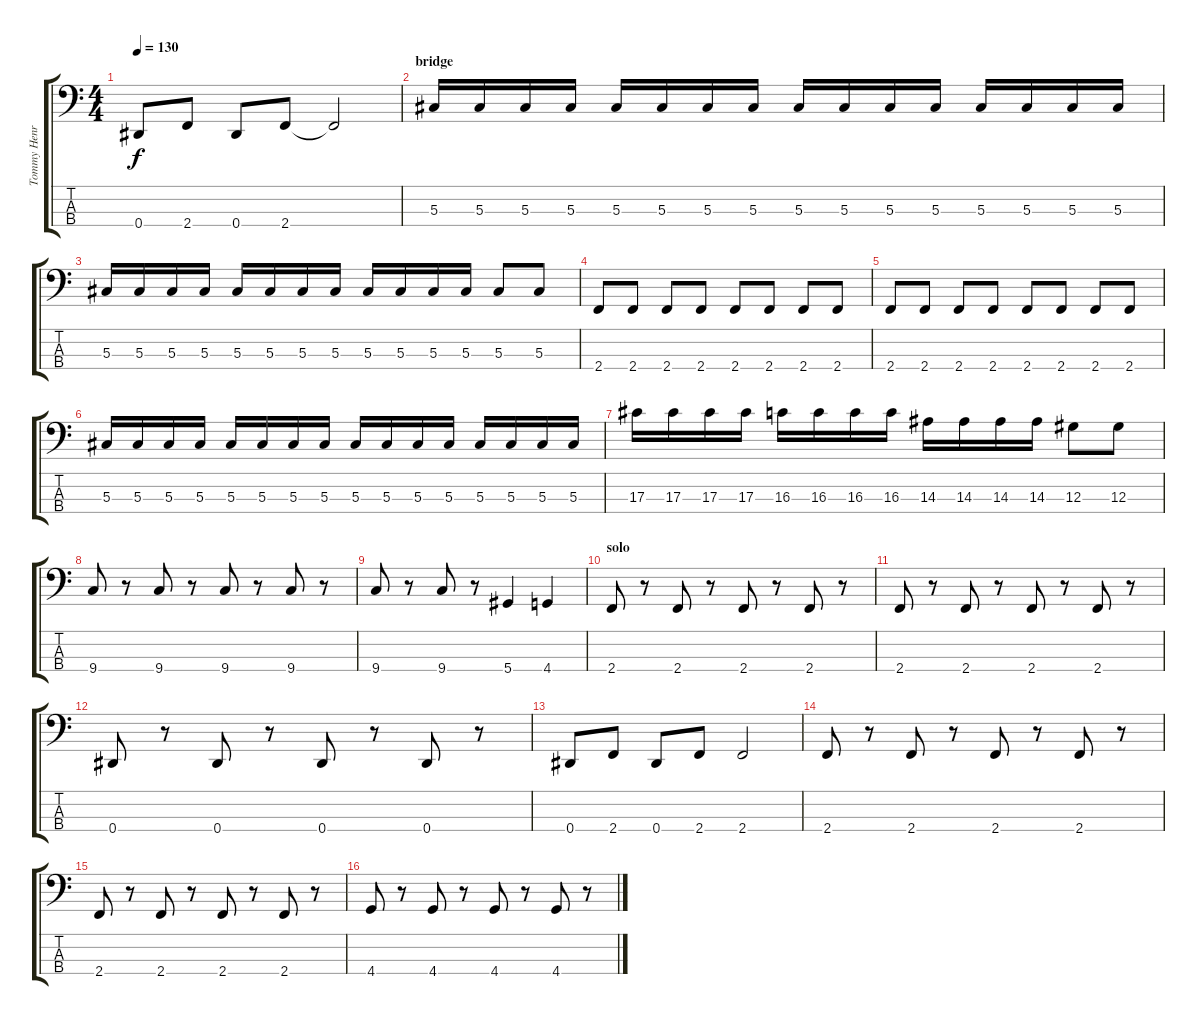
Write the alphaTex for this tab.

\track ("Tommy Henriksen" "Tommy Henr") {instrument electricbasspick}
\staff {score tabs}
\tuning (Gb2 Db2 Ab1 Eb1) {hide}
\ts (4 4)
\tempo 130
\clef f4
\ks c
0.4.8{dy f} 2.4.8 0.4.8 2.4.8 2.4{t}.2 |
\section ("" "bridge")
5.3.16 5.3.16 5.3.16 5.3.16 5.3.16 5.3.16 5.3.16 5.3.16 5.3.16 5.3.16 5.3.16 5.3.16 5.3.16 5.3.16 5.3.16 5.3.16 |
5.3.16 5.3.16 5.3.16 5.3.16 5.3.16 5.3.16 5.3.16 5.3.16 5.3.16 5.3.16 5.3.16 5.3.16 5.3.8 5.3.8 |
2.4.8 2.4.8 2.4.8 2.4.8 2.4.8 2.4.8 2.4.8 2.4.8 |
2.4.8 2.4.8 2.4.8 2.4.8 2.4.8 2.4.8 2.4.8 2.4.8 |
5.3.16 5.3.16 5.3.16 5.3.16 5.3.16 5.3.16 5.3.16 5.3.16 5.3.16 5.3.16 5.3.16 5.3.16 5.3.16 5.3.16 5.3.16 5.3.16 |
17.3.16 17.3.16 17.3.16 17.3.16 16.3.16 16.3.16 16.3.16 16.3.16 14.3.16 14.3.16 14.3.16 14.3.16 12.3.8 12.3.8 |
9.4.8 r.8 9.4.8 r.8 9.4.8 r.8 9.4.8 r.8 |
9.4.8 r.8 9.4.8 r.8 5.4.4 4.4.4 |
\section ("" "solo")
2.4.8 r.8 2.4.8 r.8 2.4.8 r.8 2.4.8 r.8 |
2.4.8 r.8 2.4.8 r.8 2.4.8 r.8 2.4.8 r.8 |
0.4.8 r.8 0.4.8 r.8 0.4.8 r.8 0.4.8 r.8 |
0.4.8 2.4.8 0.4.8 2.4.8 2.4.2 |
2.4.8 r.8 2.4.8 r.8 2.4.8 r.8 2.4.8 r.8 |
2.4.8 r.8 2.4.8 r.8 2.4.8 r.8 2.4.8 r.8 |
4.4.8 r.8 4.4.8 r.8 4.4.8 r.8 4.4.8 r.8
